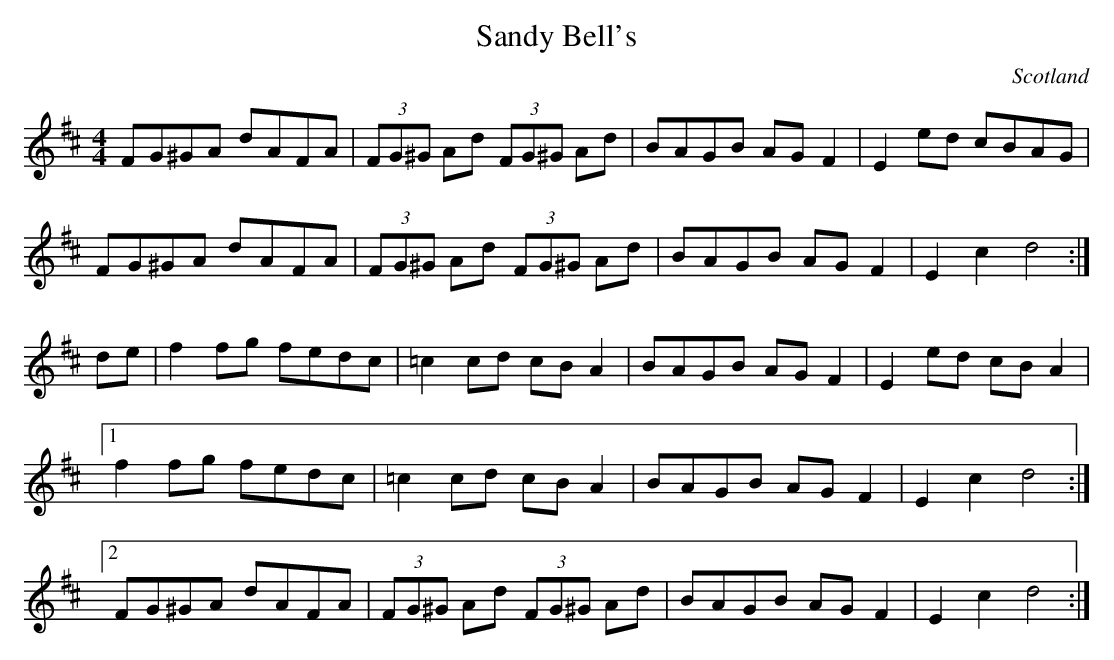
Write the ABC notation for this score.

X:1
T:Sandy Bell's
M:4/4
O:Scotland
K:D major
FG^GA dAFA| (3FG^G Ad (3FG^G Ad| BAGB AGF2| E2ed cBAG|
FG^GA dAFA| (3FG^G Ad (3FG^G Ad| BAGB AGF2| E2c2d4 :|
de|\
f2fg fedc| =c2cd cBA2| BAGB AGF2| E2ed cBA2|1
f2fg fedc| =c2cd cBA2| BAGB AGF2| E2c2d4 :|2
FG^GA dAFA| (3FG^G Ad (3FG^G Ad| BAGB AGF2| E2c2d4 :|
